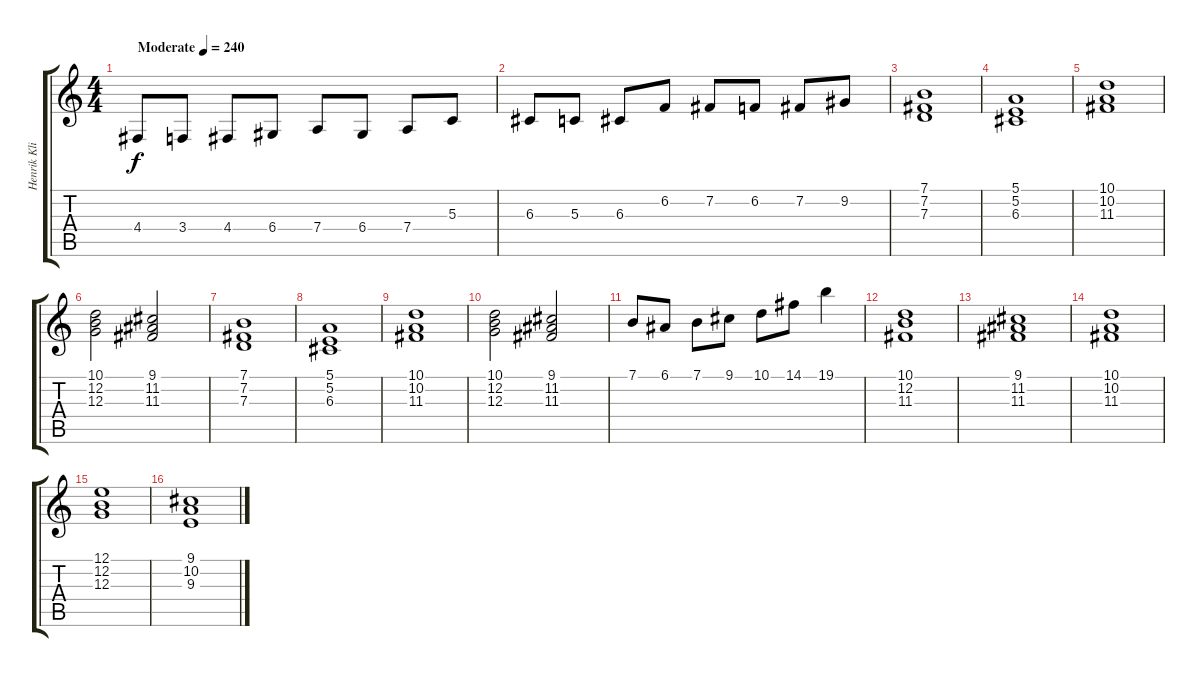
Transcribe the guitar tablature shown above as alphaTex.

\track ("Henrik Klingenberg " "Henrik Kli") {instrument harpsichord}
\staff {score tabs}
\tuning (E4 B3 G3 D3 A2 E2) {hide}
\ts (4 4)
\tempo (240 "Moderate")
\clef g2
\ks c
4.4.8{dy f instrument harpsichord} 3.4.8 4.4.8 6.4.8 7.4.8 6.4.8 7.4.8 5.3.8 |
6.3.8 5.3.8 6.3.8 6.2.8 7.2.8 6.2.8 7.2.8 9.2.8 |
(7.1 7.2 7.3).1 |
(5.1 5.2 6.3).1 |
(10.1 10.2 11.3).1 |
(10.1 12.2 12.3).2 (9.1 11.2 11.3).2 |
(7.1 7.2 7.3).1 |
(5.1 5.2 6.3).1 |
(10.1 10.2 11.3).1 |
(10.1 12.2 12.3).2 (9.1 11.2 11.3).2 |
7.1.8 6.1.8 7.1.8 9.1.8 10.1.8 14.1.8 19.1.4 |
(10.1 12.2 11.3).1 |
(9.1 11.2 11.3).1 |
(10.1 10.2 11.3).1 |
(12.1 12.2 12.3).1 |
(9.1 10.2 9.3).1
